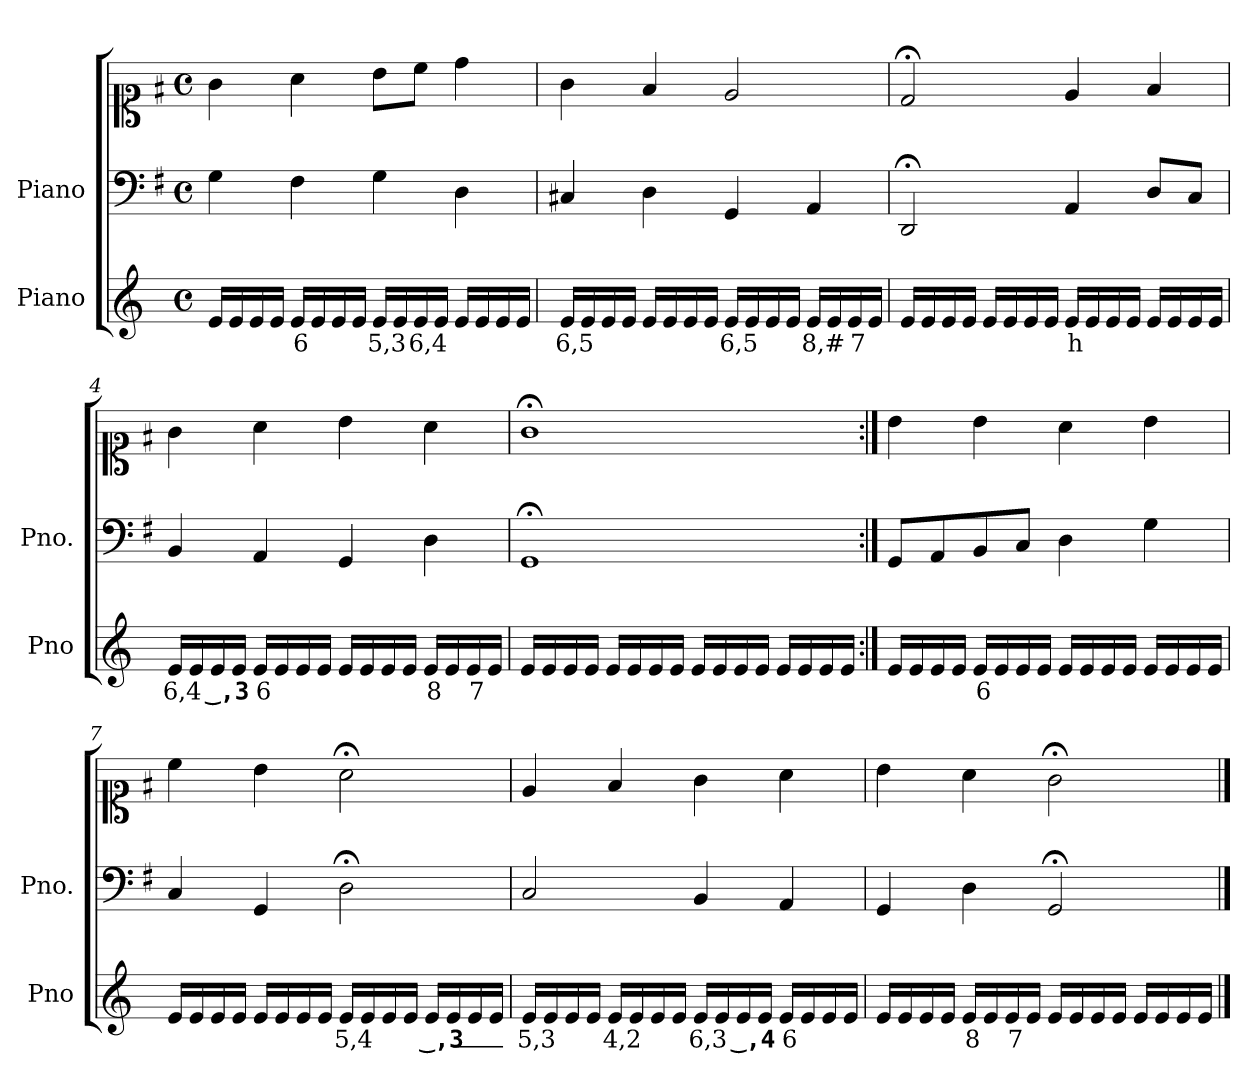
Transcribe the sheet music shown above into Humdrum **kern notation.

**kern	**text	**kern	**kern
*part2	*part2	*part1	*part1
*staff3	*staff3	*staff2	*staff1
*I"Piano	*	*I"Piano	*
*I'Pno	*	*I'Pno.	*
*clefG2	*	*clefF4	*clefC1
*k[]	*	*k[f#]	*k[f#]
*M4/4	*	*M4/4	*M4/4
*met(c)	*	*met(c)	*met(c)
=1	=1	=1	=1
16e/LL	.	4G\	4g\
16e/	.	.	.
16e/	.	.	.
16e/JJ	.	.	.
!	!LO:LY:b	!	!
16e/LL	6	4F#\	4a\
16e/	.	.	.
16e/	.	.	.
16e/JJ	.	.	.
!	!LO:LY:b	!	!
16e/LL	5,3	4G\	8b\L
16e/	.	.	.
!	!LO:LY:b	!	!
16e/	6,4	.	8cc\J
16e/JJ	.	.	.
16e/LL	.	4D\	4dd\
16e/	.	.	.
16e/	.	.	.
16e/JJ	.	.	.
=2	=2	=2	=2
!	!LO:LY:b	!	!
16e/LL	6,5	4C#X/	4g\
16e/	.	.	.
16e/	.	.	.
16e/JJ	.	.	.
16e/LL	.	4D\	4f#/
16e/	.	.	.
16e/	.	.	.
16e/JJ	.	.	.
!	!LO:LY:b	!	!
16e/LL	6,5	4GG/	2e/
16e/	.	.	.
16e/	.	.	.
16e/JJ	.	.	.
!	!LO:LY:b	!	!
16e/LL	8,#	4AA/	.
16e/	.	.	.
!	!LO:LY:b	!	!
16e/	7	.	.
16e/JJ	.	.	.
=3	=3	=3	=3
16e/LL	.	2DD;</	2d;</
16e/	.	.	.
16e/	.	.	.
16e/JJ	.	.	.
16e/LL	.	.	.
16e/	.	.	.
16e/	.	.	.
16e/JJ	.	.	.
!	!LO:LY:b	!	!
16e/LL	h	4AA/	4e/
16e/	.	.	.
16e/	.	.	.
16e/JJ	.	.	.
16e/LL	.	8D/L	4f#/
16e/	.	.	.
16e/	.	8C/J	.
16e/JJ	.	.	.
=4	=4	=4	=4
!	!LO:LY:b	!	!
16e/LL	6,4	4BB/	4g\
16e/	.	.	.
!	!LO:LY:b	!	!
16e/	_,3	.	.
16e/JJ	.	.	.
!	!LO:LY:b	!	!
16e/LL	6	4AA/	4a\
16e/	.	.	.
16e/	.	.	.
16e/JJ	.	.	.
16e/LL	.	4GG/	4b\
16e/	.	.	.
16e/	.	.	.
16e/JJ	.	.	.
!	!LO:LY:b	!	!
16e/LL	8	4D\	4a\
16e/	.	.	.
!	!LO:LY:b	!	!
16e/	7	.	.
16e/JJ	.	.	.
=5	=5	=5	=5
16e/LL	.	1GG;<	1g;<
16e/	.	.	.
16e/	.	.	.
16e/JJ	.	.	.
16e/LL	.	.	.
16e/	.	.	.
16e/	.	.	.
16e/JJ	.	.	.
16e/LL	.	.	.
16e/	.	.	.
16e/	.	.	.
16e/JJ	.	.	.
16e/LL	.	.	.
16e/	.	.	.
16e/	.	.	.
16e/JJ	.	.	.
=6:|!	=6:|!	=6:|!	=6:|!
16e/LL	.	8GG/L	4b\
16e/	.	.	.
16e/	.	8AA/	.
16e/JJ	.	.	.
!	!LO:LY:b	!	!
16e/LL	6	8BB/	4b\
16e/	.	.	.
16e/	.	8C/J	.
16e/JJ	.	.	.
16e/LL	.	4D\	4a\
16e/	.	.	.
16e/	.	.	.
16e/JJ	.	.	.
16e/LL	.	4G\	4b\
16e/	.	.	.
16e/	.	.	.
16e/JJ	.	.	.
=7	=7	=7	=7
16e/LL	.	4C/	4cc\
16e/	.	.	.
16e/	.	.	.
16e/JJ	.	.	.
16e/LL	.	4GG/	4b\
16e/	.	.	.
16e/	.	.	.
16e/JJ	.	.	.
!	!LO:LY:b	!	!
16e/LL	5,4	2D;<\	2a;<\
16e/	.	.	.
16e/	.	.	.
16e/JJ	.	.	.
!	!LO:LY:b	!	!
16e/LL	_,3_	.	.
16e/	.	.	.
16e/	.	.	.
16e/JJ	.	.	.
=8	=8	=8	=8
!	!LO:LY:b	!	!
16e/LL	5,3	2C/	4e/
16e/	.	.	.
16e/	.	.	.
16e/JJ	.	.	.
!	!LO:LY:b	!	!
16e/LL	4,2	.	4f#/
16e/	.	.	.
16e/	.	.	.
16e/JJ	.	.	.
!	!LO:LY:b	!	!
16e/LL	6,3	4BB/	4g\
16e/	.	.	.
!	!LO:LY:b	!	!
16e/	_,4	.	.
16e/JJ	.	.	.
!	!LO:LY:b	!	!
16e/LL	6	4AA/	4a\
16e/	.	.	.
16e/	.	.	.
16e/JJ	.	.	.
=9	=9	=9	=9
16e/LL	.	4GG/	4b\
16e/	.	.	.
16e/	.	.	.
16e/JJ	.	.	.
!	!LO:LY:b	!	!
16e/LL	8	4D\	4a\
16e/	.	.	.
!	!LO:LY:b	!	!
16e/	7	.	.
16e/JJ	.	.	.
16e/LL	.	2GG;</	2g;<\
16e/	.	.	.
16e/	.	.	.
16e/JJ	.	.	.
16e/LL	.	.	.
16e/	.	.	.
16e/	.	.	.
16e/JJ	.	.	.
==	==	==	==
*-	*-	*-	*-
